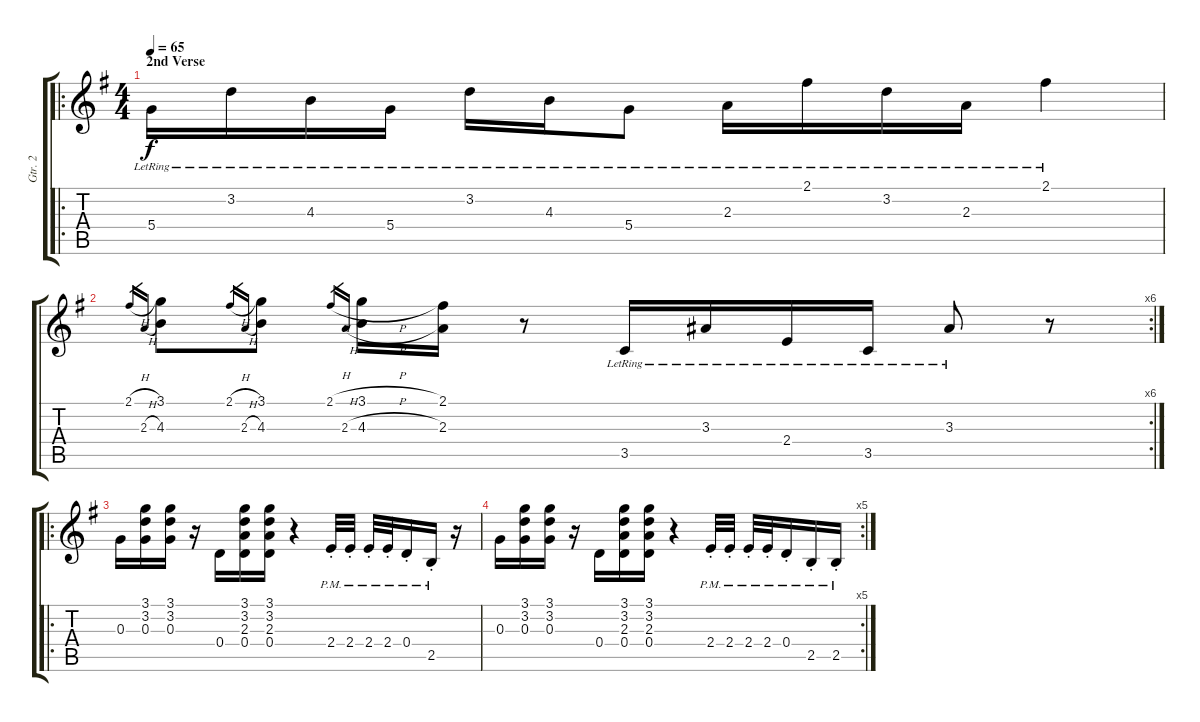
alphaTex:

\track ("Gtr. 2" "Gtr. 2") {instrument electricguitarclean}
\staff {score tabs}
\tuning (E4 B3 G3 D3 A2 E2) {hide}
\ro
\ts (4 4)
\section ("" "2nd Verse")
\tempo 65
\clef g2
\ks g
5.4{lr}.16{dy f} 3.2{lr}.16 4.3{lr}.16 5.4{lr}.16 3.2{lr}.16 4.3{lr}.16 5.4{lr}.8 2.3{lr}.16 2.1{lr}.16 3.2{lr}.16 2.3{lr}.16 2.1{lr}.4 |
\rc 6
2.1{h}.16{gr} 2.3{h}.16{gr} (3.1 4.3).8 2.1{h}.16{gr} 2.3{h}.16{gr} (3.1 4.3).8 2.1{h}.16{gr} 2.3{h}.16{gr} (3.1{h} 4.3{h}).16 (2.1 2.3).16 r.8 3.5{lr}.16 3.3{lr}.16 2.4{lr}.16 3.5{lr}.16 3.3{lr}.8 r.8 |
\ro
0.3.16 (3.1 3.2 0.3).16 (3.1 3.2 0.3).16 r.16 0.4.16 (3.1 3.2 2.3 0.4).16 (3.1 3.2 2.3 0.4).16 r.4 2.4{pm st}.32 2.4{pm st}.32 2.4{pm st}.32 2.4{pm st}.32 0.4{pm st}.16 2.5{pm st}.16 r.16 |
\rc 5
0.3.16 (3.1 3.2 0.3).16 (3.1 3.2 0.3).16 r.16 0.4.16 (3.1 3.2 2.3 0.4).16 (3.1 3.2 2.3 0.4).16 r.4 2.4{pm st}.32 2.4{pm st}.32 2.4{pm st}.32 2.4{pm st}.32 0.4{pm st}.16 2.5{pm st}.16 2.5{pm st}.16
